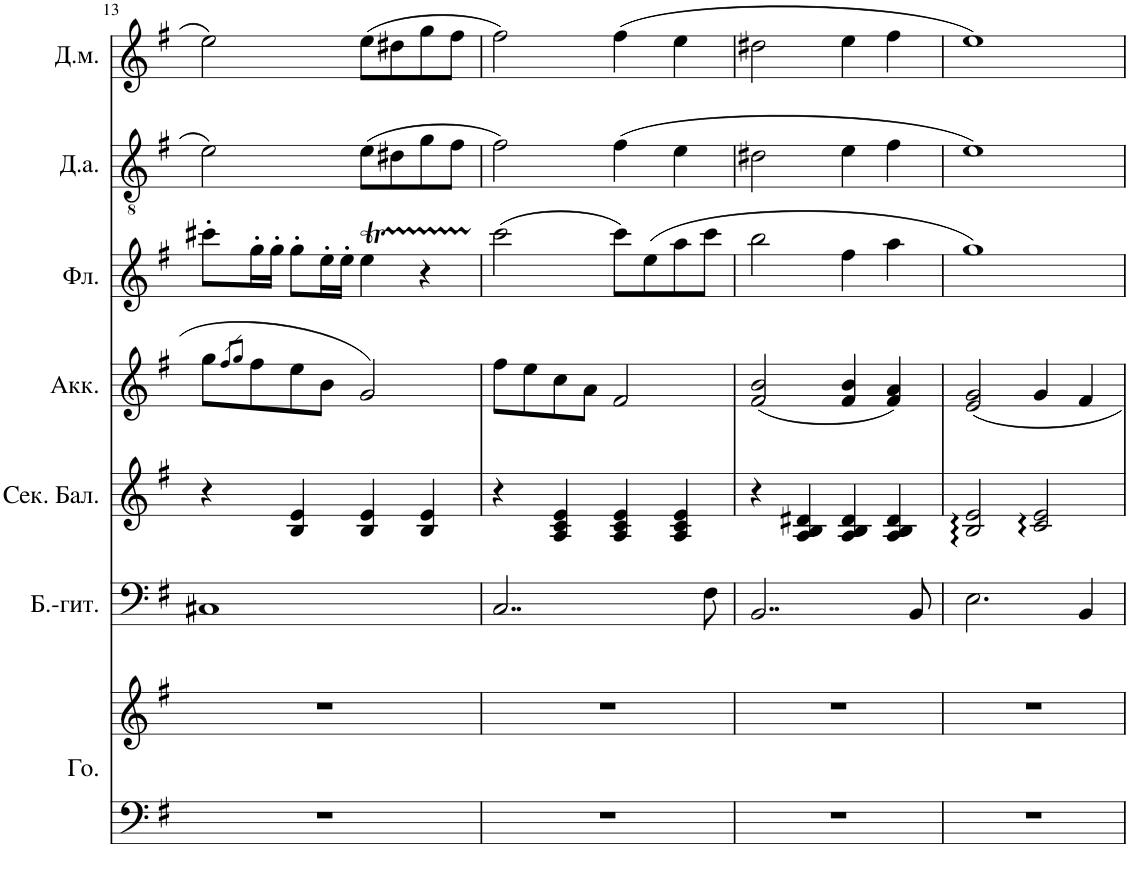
**kern	**kern	**kern	**kern	**kern	**kern	**kern	**kern
*part7	*part7	*part6	*part5	*part4	*part3	*part2	*part1
*staff8	*staff7	*staff6	*staff5	*staff4	*staff3	*staff2	*staff1
*I"Голос	*	*I"Бас-гитара	*I"Секунда балалайка	*I"Аккордеон	*I"Флейта	*I"Домра альтовая	*I"Домра малая
!!LO:PB:g=z
*clefF4	*clefG2	*clefF4	*clefG2	*clefG2	*clefG2	*clefGv2	*clefG2
*	*	*Trd7c12	*	*	*	*	*
*k[f#]	*k[f#]	*k[f#]	*k[f#]	*k[f#]	*k[f#]	*k[f#]	*k[f#]
*M4/4	*M4/4	*M4/4	*M4/4	*M4/4	*M4/4	*M4/4	*M4/4
=13	=13	=13	=13	=13	=13	=13	=13
1r	1r	1C#X	4r	8gg\L	8ccc#X'\L	2e\	2ee\
.	.	.	.	8qff#/L	.	.	.
.	.	.	.	8qgg/J	.	.	.
.	.	.	.	8ff#\	16gg'\L	.	.
.	.	.	.	.	16gg'\JJ	.	.
.	.	.	4B/ 4e/	8ee\	8gg'\L	.	.
.	.	.	.	8b\J	16ee'\L	.	.
.	.	.	.	.	16ee'\JJ	.	.
.	.	.	4B/ 4e/	2g/	4eeT\	(8e\L	(8ee\L
.	.	.	.	.	.	8d#X\	8dd#X\
.	.	.	4B/ 4e/	.	4r	8g\	8gg\
.	.	.	.	.	.	8f#\J	8ff#\J
=14	=14	=14	=14	=14	=14	=14	=14
1r	1r	2..C/	4r	8ff#\L	(2ccc\	2f#\)	2ff#\)
.	.	.	.	8ee\	.	.	.
.	.	.	4A/ 4c/ 4e/	8cc\	.	.	.
.	.	.	.	8a\J	.	.	.
.	.	.	4A/ 4c/ 4e/	2f#/	8ccc\L)	(4f#\	(4ff#\
.	.	.	.	.	(8ee\	.	.
.	.	.	4A/ 4c/ 4e/	.	8aa\	4e\	4ee\
.	.	8F#\	.	.	8ccc\J	.	.
=15	=15	=15	=15	=15	=15	=15	=15
1r	1r	2..BB/	4r	(2f#/ 2b/	2bb\	2d#X\	2dd#X\
.	.	.	4A/ 4B/ 4d#X/	.	.	.	.
.	.	.	4A/ 4B/ 4d#/	4f#/ 4b/	4ff#\	4e\	4ee\
.	.	.	4A/ 4B/ 4d#/	4f#/ 4a/)	4aa\	4f#\	4ff#\
.	.	8BB/	.	.	.	.	.
=16	=16	=16	=16	=16	=16	=16	=16
1r	1r	2.E\	2B/ 2e/	2e/ 2g/	1gg)	1e)	1ee)
.	.	.	2c/ 2e/	4g/	.	.	.
.	.	4BB/	.	4f#/	.	.	.
=	=	=	=	=	=	=	=
*-	*-	*-	*-	*-	*-	*-	*-
